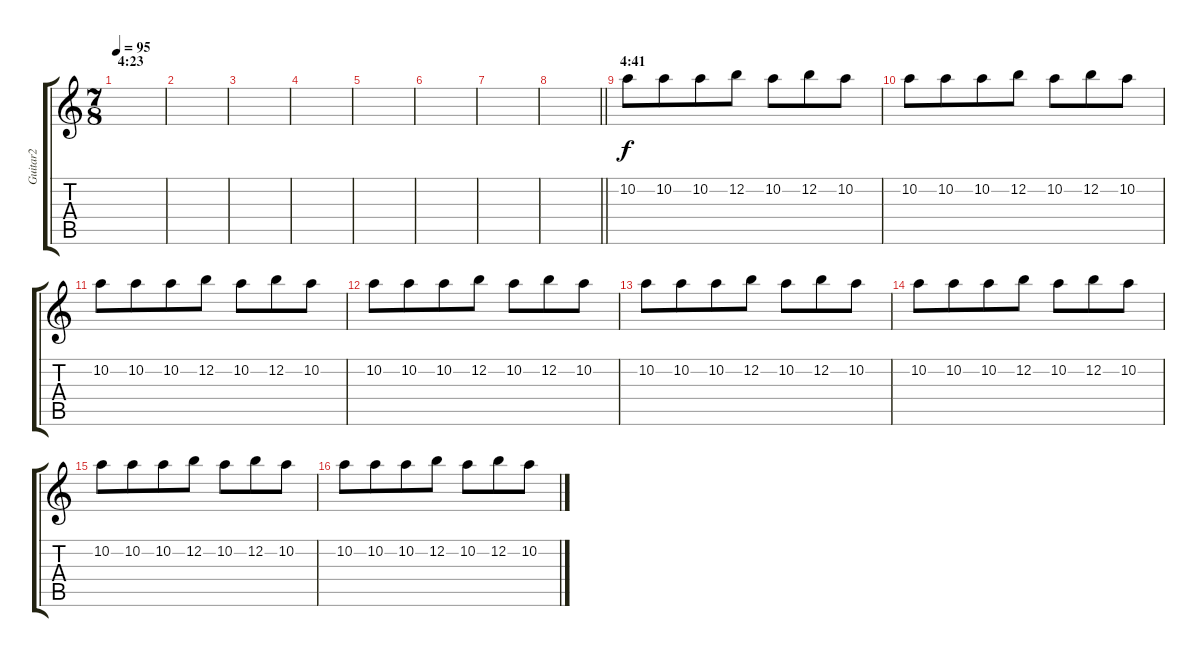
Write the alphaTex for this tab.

\track ("Guitar2" "Guitar2") {instrument overdrivenguitar}
\staff {score tabs}
\tuning (E4 B3 G3 D3 A2 E2) {hide}
\ts (7 8)
\section ("" "4:23")
\tempo 95
\clef g2
\ks c
|
|
|
|
|
|
|
\barLineRight lightlight
|
\section ("" "4:41")
10.2.8 10.2.8 10.2.8 12.2.8 10.2.8 12.2.8 10.2.8 |
10.2.8 10.2.8 10.2.8 12.2.8 10.2.8 12.2.8 10.2.8 |
10.2.8 10.2.8 10.2.8 12.2.8 10.2.8 12.2.8 10.2.8 |
10.2.8 10.2.8 10.2.8 12.2.8 10.2.8 12.2.8 10.2.8 |
10.2.8 10.2.8 10.2.8 12.2.8 10.2.8 12.2.8 10.2.8 |
10.2.8 10.2.8 10.2.8 12.2.8 10.2.8 12.2.8 10.2.8 |
10.2.8 10.2.8 10.2.8 12.2.8 10.2.8 12.2.8 10.2.8 |
10.2.8 10.2.8 10.2.8 12.2.8 10.2.8 12.2.8 10.2.8
